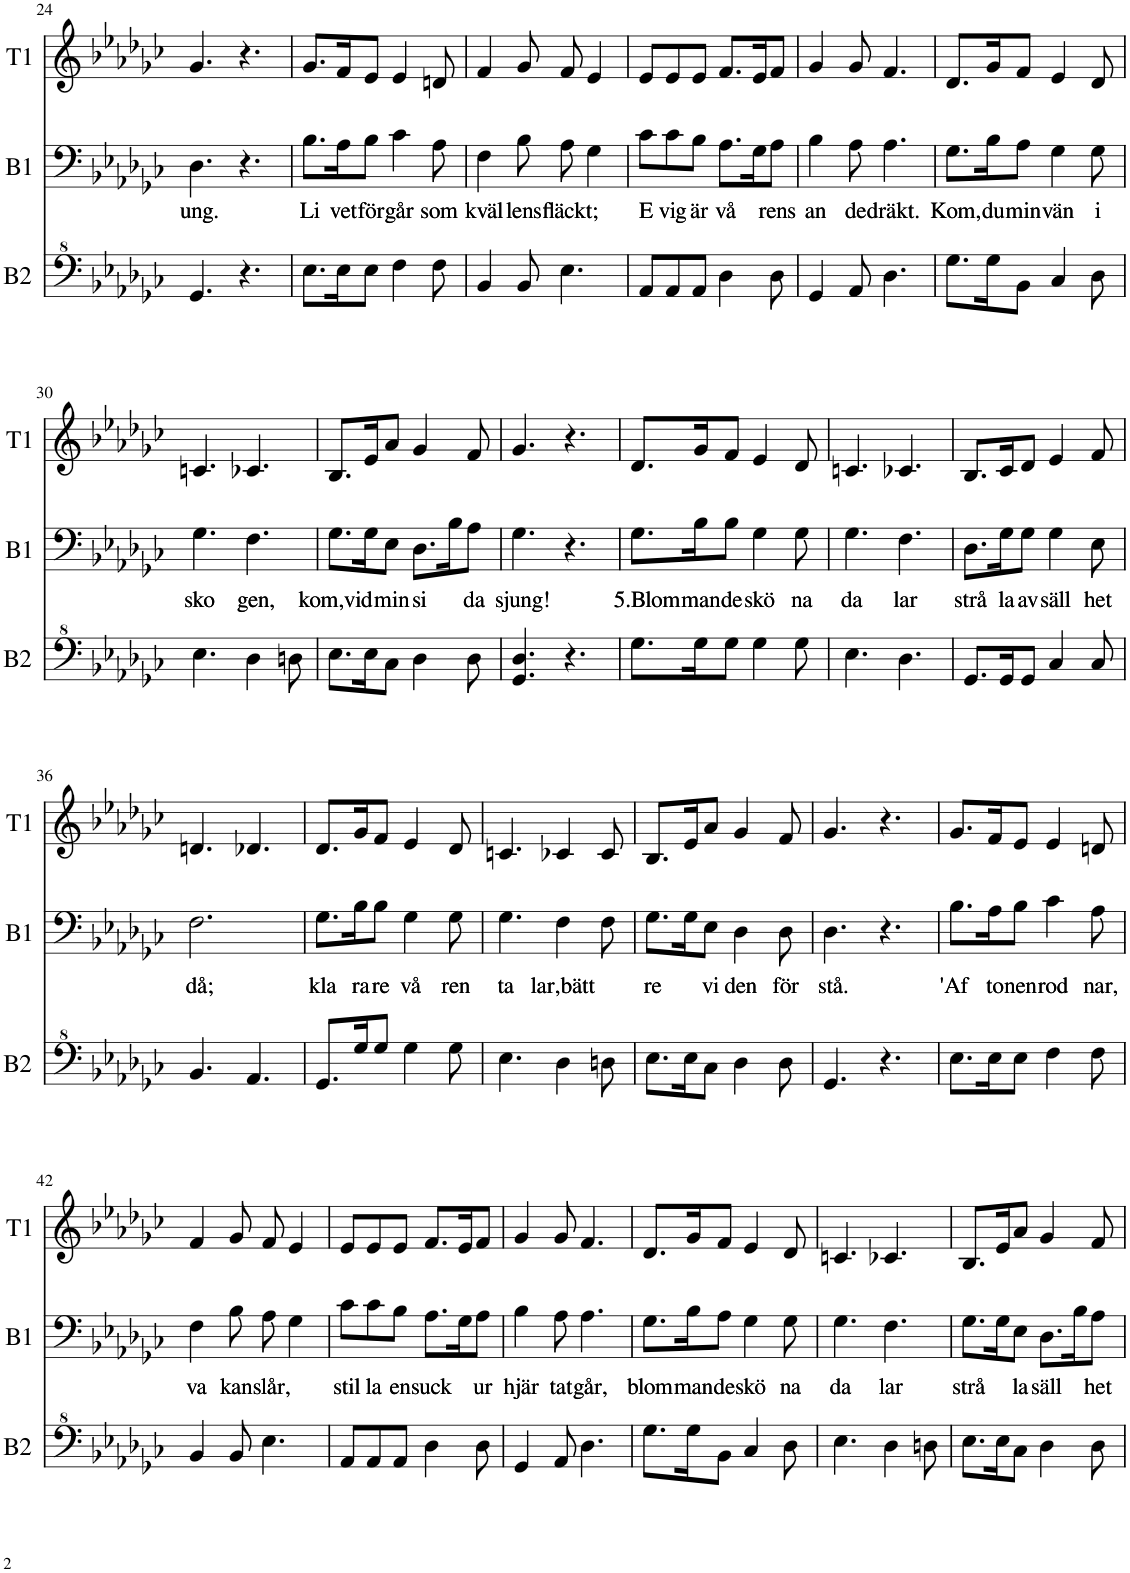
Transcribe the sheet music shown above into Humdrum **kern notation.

**kern	**kern	**text	**kern
*part3	*part2	*part2	*part1
*staff3	*staff2	*staff2	*staff1
*I"Bass II	*I"Bass I	*	*I"Tenor I
*I'B2	*I'B1	*	*I'T1
!!LO:PB:g=z
*clefF^4	*clefF4	*	*clefG2
*Trd7c12	*	*	*
*k[b-e-a-d-g-c-]	*k[b-e-a-d-g-c-]	*	*k[b-e-a-d-g-c-]
*M6/8	*M6/8	*	*M6/8
=24	=24	=24	=24
!	!	!LO:LY:b	!
4.G-/	4.D-\	ung.	4.g-/
4.r	4.r	.	4.r
=25	=25	=25	=25
!	!	!LO:LY:b	!
8.e-\L	8.B-\L	Li	8.g-/L
!	!	!LO:LY:b	!
16e-\K	16A-\K	vet	16f/K
!	!	!LO:LY:b	!
8e-\J	8B-\J	för	8e-/J
!	!	!LO:LY:b	!
4f\	4c-\	går	4e-/
!	!	!LO:LY:b	!
8f\	8A-\	som	8dn/
=26	=26	=26	=26
!	!	!LO:LY:b	!
4B-/	4F\	kväl	4f/
!	!	!LO:LY:b	!
8B-/	8B-\	lens	8g-/
!	!	!LO:LY:b	!
4.e-\	8A-\	fläckt;	8f/
.	4G-\	.	4e-/
=27	=27	=27	=27
!	!	!LO:LY:b	!
8A-/L	8c-\L	E	8e-/L
!	!	!LO:LY:b	!
8A-/	8c-\	vig	8e-/
!	!	!LO:LY:b	!
8A-/J	8B-\J	är	8e-/J
!	!	!LO:LY:b	!
4d-\	8.A-\L	vå	8.f/L
.	16G-\K	.	16e-/K
!	!	!LO:LY:b	!
8d-\	8A-\J	rens	8f/J
=28	=28	=28	=28
!	!	!LO:LY:b	!
4G-/	4B-\	an	4g-/
!	!	!LO:LY:b	!
8A-/	8A-\	de	8g-/
!	!	!LO:LY:b	!
4.d-\	4.A-\	dräkt.	4.f/
=29	=29	=29	=29
!	!	!LO:LY:b	!
8.g-\L	8.G-\L	Kom,	8.d-/L
!	!	!LO:LY:b	!
16g-\K	16B-\K	du	16g-/K
!	!	!LO:LY:b	!
8B-\J	8A-\J	min	8f/J
!	!	!LO:LY:b	!
4c-/	4G-\	vän	4e-/
!	!	!LO:LY:b	!
8d-\	8G-\	i	8d-/
!!LO:LB:g=z
=30	=30	=30	=30
!	!	!LO:LY:b	!
4.e-\	4.G-\	sko	4.cn/
!	!	!LO:LY:b	!
4d-\	4.F\	gen,	4.c-X/
8dn\	.	.	.
=31	=31	=31	=31
!	!	!LO:LY:b	!
8.e-\L	8.G-\L	kom,vid	8.B-/L
16e-\K	16G-\K	.	16e-/K
!	!	!LO:LY:b	!
8c-\J	8E-\J	min	8a-/J
!	!	!LO:LY:b	!
4d-\	8.D-\L	si	4g-/
.	16B-\K	.	.
!	!	!LO:LY:b	!
8d-\	8A-\J	da	8f/
=32	=32	=32	=32
!	!	!LO:LY:b	!
4.G-/ 4.d-/	4.G-\	sjung!	4.g-/
4.r	4.r	.	4.r
=33	=33	=33	=33
!	!	!LO:LY:b	!
8.g-\L	8.G-\L	5.Blom	8.d-/L
!	!	!LO:LY:b	!
16g-\K	16B-\K	man	16g-/K
!	!	!LO:LY:b	!
8g-\J	8B-\J	de	8f/J
!	!	!LO:LY:b	!
4g-\	4G-\	skö	4e-/
!	!	!LO:LY:b	!
8g-\	8G-\	na	8d-/
=34	=34	=34	=34
!	!	!LO:LY:b	!
4.e-\	4.G-\	da	4.cn/
!	!	!LO:LY:b	!
4.d-\	4.F\	lar	4.c-X/
=35	=35	=35	=35
!	!	!LO:LY:b	!
8.G-/L	8.D-\L	strå	8.B-/L
!	!	!LO:LY:b	!
16G-/K	16G-\K	la	16c-/K
!	!	!LO:LY:b	!
8G-/J	8G-\J	av	8d-/J
!	!	!LO:LY:b	!
4c-/	4G-\	säll	4e-/
!	!	!LO:LY:b	!
8c-/	8E-\	het	8f/
!!LO:LB:g=z
=36	=36	=36	=36
!	!	!LO:LY:b	!
4.B-/	2.F\	då;	4.dn/
4.A-/	.	.	4.d-X/
=37	=37	=37	=37
!	!	!LO:LY:b	!
8.G-/L	8.G-\L	kla	8.d-/L
!	!	!LO:LY:b	!
16g-/K	16B-\K	ra	16g-/K
!	!	!LO:LY:b	!
8g-/J	8B-\J	re	8f/J
!	!	!LO:LY:b	!
4g-\	4G-\	vå	4e-/
!	!	!LO:LY:b	!
8g-\	8G-\	ren	8d-/
=38	=38	=38	=38
!	!	!LO:LY:b	!
4.e-\	4.G-\	ta	4.cn/
!	!	!LO:LY:b	!
4d-\	4F\	lar,bätt	4c-X/
8dn\	8F\	.	8c-/
=39	=39	=39	=39
!	!	!LO:LY:b	!
8.e-\L	8.G-\L	re	8.B-/L
16e-\K	16G-\K	.	16e-/K
!	!	!LO:LY:b	!
8c-\J	8E-\J	vi	8a-/J
!	!	!LO:LY:b	!
4d-\	4D-\	den	4g-/
!	!	!LO:LY:b	!
8d-\	8D-\	för	8f/
=40	=40	=40	=40
!	!	!LO:LY:b	!
4.G-/	4.D-\	stå.	4.g-/
4.r	4.r	.	4.r
=41	=41	=41	=41
!	!	!LO:LY:b	!
8.e-\L	8.B-\L	'Af	8.g-/L
!	!	!LO:LY:b	!
16e-\K	16A-\K	to	16f/K
!	!	!LO:LY:b	!
8e-\J	8B-\J	nen	8e-/J
!	!	!LO:LY:b	!
4f\	4c-\	rod	4e-/
!	!	!LO:LY:b	!
8f\	8A-\	nar,	8dn/
!!LO:LB:g=z
=42	=42	=42	=42
!	!	!LO:LY:b	!
4B-/	4F\	va	4f/
!	!	!LO:LY:b	!
8B-/	8B-\	kan	8g-/
!	!	!LO:LY:b	!
4.e-\	8A-\	slår,	8f/
.	4G-\	.	4e-/
=43	=43	=43	=43
!	!	!LO:LY:b	!
8A-/L	8c-\L	stil	8e-/L
!	!	!LO:LY:b	!
8A-/	8c-\	la	8e-/
!	!	!LO:LY:b	!
8A-/J	8B-\J	en	8e-/J
!	!	!LO:LY:b	!
4d-\	8.A-\L	suck	8.f/L
.	16G-\K	.	16e-/K
!	!	!LO:LY:b	!
8d-\	8A-\J	ur	8f/J
=44	=44	=44	=44
!	!	!LO:LY:b	!
4G-/	4B-\	hjär	4g-/
!	!	!LO:LY:b	!
8A-/	8A-\	tat	8g-/
!	!	!LO:LY:b	!
4.d-\	4.A-\	går,	4.f/
=45	=45	=45	=45
!	!	!LO:LY:b	!
8.g-\L	8.G-\L	blom	8.d-/L
!	!	!LO:LY:b	!
16g-\K	16B-\K	man	16g-/K
!	!	!LO:LY:b	!
8B-\J	8A-\J	de	8f/J
!	!	!LO:LY:b	!
4c-/	4G-\	skö	4e-/
!	!	!LO:LY:b	!
8d-\	8G-\	na	8d-/
=46	=46	=46	=46
!	!	!LO:LY:b	!
4.e-\	4.G-\	da	4.cn/
!	!	!LO:LY:b	!
4d-\	4.F\	lar	4.c-X/
8dn\	.	.	.
=47	=47	=47	=47
!	!	!LO:LY:b	!
8.e-\L	8.G-\L	strå	8.B-/L
16e-\K	16G-\K	.	16e-/K
!	!	!LO:LY:b	!
8c-\J	8E-\J	la	8a-/J
!	!	!LO:LY:b	!
4d-\	8.D-\L	säll	4g-/
.	16B-\K	.	.
!	!	!LO:LY:b	!
8d-\	8A-\J	het	8f/
=	=	=	=
*-	*-	*-	*-
